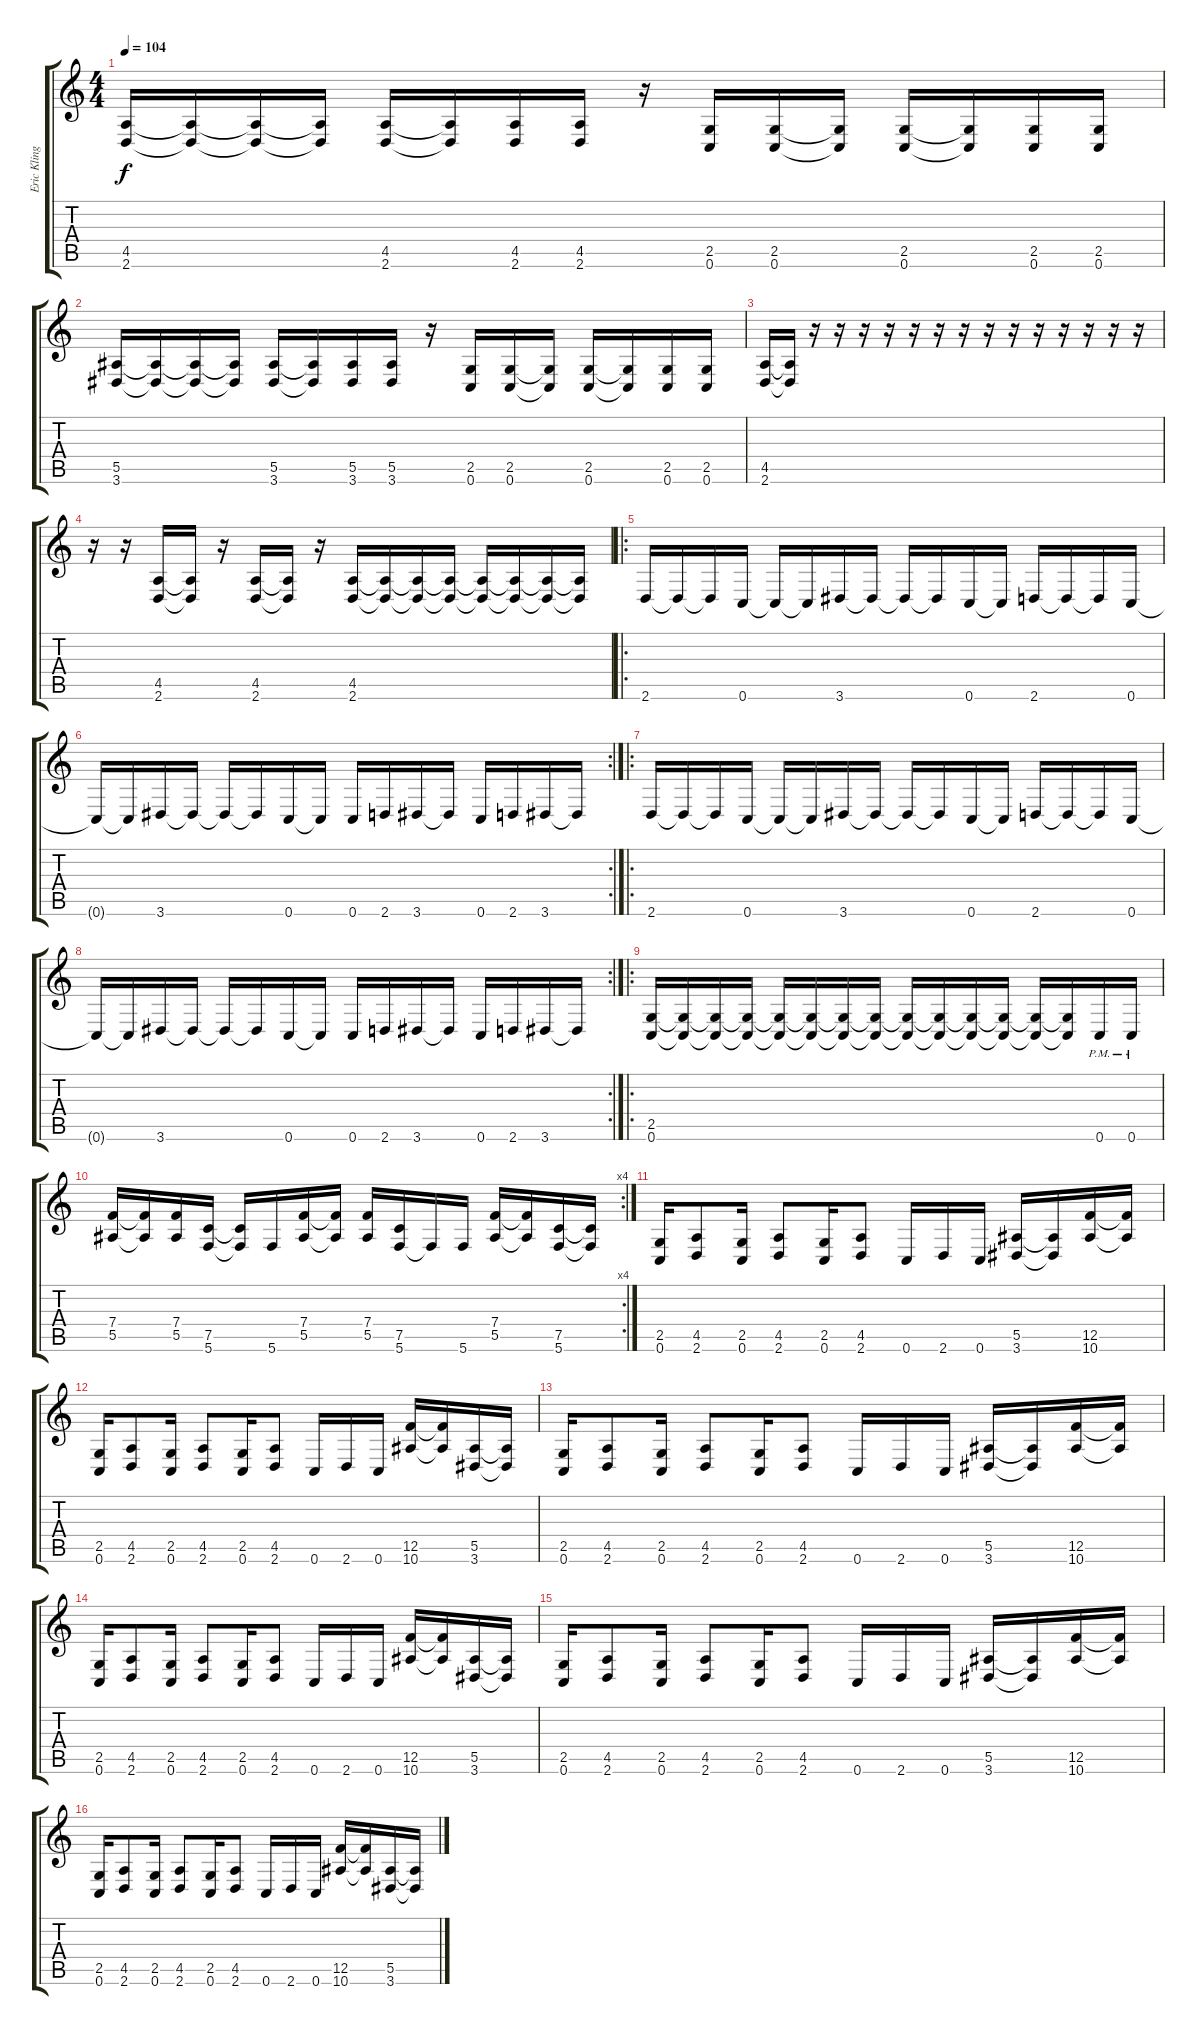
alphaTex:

\track ("Eric Klinger" "Eric Kling") {instrument distortionguitar}
\staff {score tabs}
\tuning (C4 G3 Eb3 Bb2 F2 C2) {hide}
\ts (4 4)
\tempo 104
\clef g2
\ks c
(4.5 2.6).16{dy f} (4.5{t} 2.6{t}).16 (4.5{t} 2.6{t}).16 (4.5{t} 2.6{t}).16 (4.5 2.6).16 (4.5{t} 2.6{t}).16 (4.5 2.6).16 (4.5 2.6).16 r.16 (2.5 0.6).16 (2.5 0.6).16 (2.5{t} 0.6{t}).16 (2.5 0.6).16 (2.5{t} 0.6{t}).16 (2.5 0.6).16 (2.5 0.6).16 |
(5.5 3.6).16 (5.5{t} 3.6{t}).16 (5.5{t} 3.6{t}).16 (5.5{t} 3.6{t}).16 (5.5 3.6).16 (5.5{t} 3.6{t}).16 (5.5 3.6).16 (5.5 3.6).16 r.16 (2.5 0.6).16 (2.5 0.6).16 (2.5{t} 0.6{t}).16 (2.5 0.6).16 (2.5{t} 0.6{t}).16 (2.5 0.6).16 (2.5 0.6).16 |
(4.5 2.6).16 (4.5{t} 2.6{t}).16 r.16 r.16 r.16 r.16 r.16 r.16 r.16 r.16 r.16 r.16 r.16 r.16 r.16 r.16 |
r.16 r.16 (4.5 2.6).16 (4.5{t} 2.6{t}).16 r.16 (4.5 2.6).16 (4.5{t} 2.6{t}).16 r.16 (4.5 2.6).16 (4.5{t} 2.6{t}).16 (4.5{t} 2.6{t}).16 (4.5{t} 2.6{t}).16 (4.5{t} 2.6{t}).16 (4.5{t} 2.6{t}).16 (4.5{t} 2.6{t}).16 (4.5{t} 2.6{t}).16 |
\ro
2.6.16 2.6{t}.16 2.6{t}.16 0.6.16 0.6{t}.16 0.6{t}.16 3.6.16 3.6{t}.16 3.6{t}.16 3.6{t}.16 0.6.16 0.6{t}.16 2.6.16 2.6{t}.16 2.6{t}.16 0.6.16 |
\rc 2
0.6{t}.16 0.6{t}.16 3.6.16 3.6{t}.16 3.6{t}.16 3.6{t}.16 0.6.16 0.6{t}.16 0.6.16 2.6.16 3.6.16 3.6{t}.16 0.6.16 2.6.16 3.6.16 3.6{t}.16 |
\ro
2.6.16 2.6{t}.16 2.6{t}.16 0.6.16 0.6{t}.16 0.6{t}.16 3.6.16 3.6{t}.16 3.6{t}.16 3.6{t}.16 0.6.16 0.6{t}.16 2.6.16 2.6{t}.16 2.6{t}.16 0.6.16 |
\rc 2
0.6{t}.16 0.6{t}.16 3.6.16 3.6{t}.16 3.6{t}.16 3.6{t}.16 0.6.16 0.6{t}.16 0.6.16 2.6.16 3.6.16 3.6{t}.16 0.6.16 2.6.16 3.6.16 3.6{t}.16 |
\ro
(2.5 0.6).16 (2.5{t} 0.6{t}).16 (2.5{t} 0.6{t}).16 (2.5{t} 0.6{t}).16 (2.5{t} 0.6{t}).16 (2.5{t} 0.6{t}).16 (2.5{t} 0.6{t}).16 (2.5{t} 0.6{t}).16 (2.5{t} 0.6{t}).16 (2.5{t} 0.6{t}).16 (2.5{t} 0.6{t}).16 (2.5{t} 0.6{t}).16 (2.5{t} 0.6{t}).16 (2.5{t} 0.6{t}).16 0.6{pm}.16 0.6{pm}.16 |
\rc 4
(7.4 5.5).16 (7.4{t} 5.5{t}).16 (7.4 5.5).16 (7.5 5.6).16 (7.5{t} 5.6{t}).16 5.6.16 (7.4 5.5).16 (7.4{t} 5.5{t}).16 (7.4 5.5).16 (7.5 5.6).16 5.6{t}.16 5.6.16 (7.4 5.5).16 (7.4{t} 5.5{t}).16 (7.5 5.6).16 (7.5{t} 5.6{t}).16 |
(2.5 0.6).16{volume 11} (4.5 2.6).8 (2.5 0.6).16 (4.5 2.6).8 (2.5 0.6).16 (4.5 2.6).8 0.6.16 2.6.16 0.6.16 (5.5 3.6).16 (5.5{t} 3.6{t}).16 (12.5 10.6).16 (12.5{t} 10.6{t}).16 |
(2.5 0.6).16 (4.5 2.6).8 (2.5 0.6).16 (4.5 2.6).8 (2.5 0.6).16 (4.5 2.6).8 0.6.16 2.6.16 0.6.16 (12.5 10.6).16 (12.5{t} 10.6{t}).16 (5.5 3.6).16 (5.5{t} 3.6{t}).16 |
(2.5 0.6).16{volume 11} (4.5 2.6).8 (2.5 0.6).16 (4.5 2.6).8 (2.5 0.6).16 (4.5 2.6).8 0.6.16 2.6.16 0.6.16 (5.5 3.6).16 (5.5{t} 3.6{t}).16 (12.5 10.6).16 (12.5{t} 10.6{t}).16 |
(2.5 0.6).16 (4.5 2.6).8 (2.5 0.6).16 (4.5 2.6).8 (2.5 0.6).16 (4.5 2.6).8 0.6.16 2.6.16 0.6.16 (12.5 10.6).16 (12.5{t} 10.6{t}).16 (5.5 3.6).16 (5.5{t} 3.6{t}).16 |
(2.5 0.6).16{volume 11} (4.5 2.6).8 (2.5 0.6).16 (4.5 2.6).8 (2.5 0.6).16 (4.5 2.6).8 0.6.16 2.6.16 0.6.16 (5.5 3.6).16 (5.5{t} 3.6{t}).16 (12.5 10.6).16 (12.5{t} 10.6{t}).16 |
(2.5 0.6).16 (4.5 2.6).8 (2.5 0.6).16 (4.5 2.6).8 (2.5 0.6).16 (4.5 2.6).8 0.6.16 2.6.16 0.6.16 (12.5 10.6).16 (12.5{t} 10.6{t}).16 (5.5 3.6).16 (5.5{t} 3.6{t}).16
